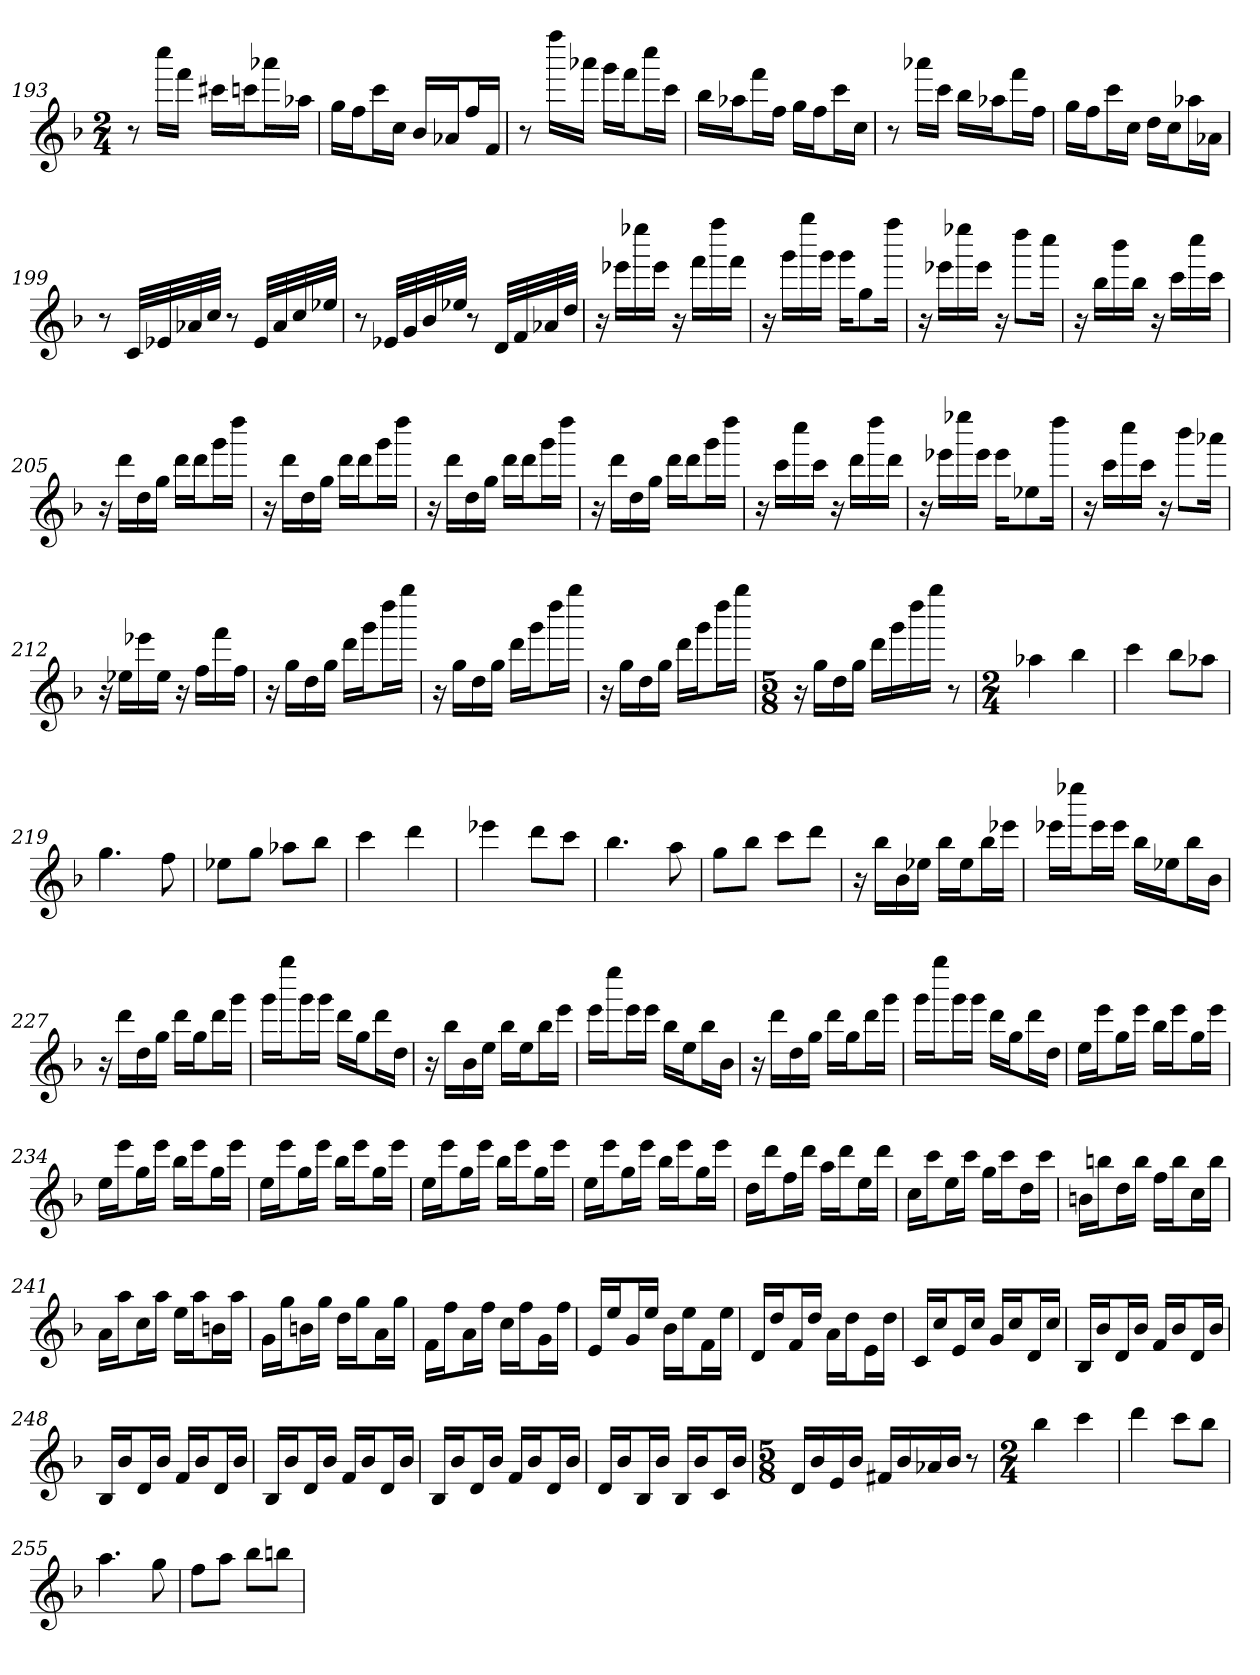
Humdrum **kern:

**kern
*part1
*staff1
*clefG2
*k[b-]
*F:
*M2/4
=193
8r
16cccc\LL
16fff\JJ
16ccc#X\LL
16cccn\J
16aaa-X\L
16aa-X\JJ
=194
16gg\LL
16ff\J
16ccc\L
16cc\JJ
16b-/LL
16a-X/J
16ff/L
16f/JJ
=195
8r
16ffff\LL
16aaa-X\JJ
16ggg\LL
16fff\J
16cccc\L
16ccc\JJ
=196
16bb-\LL
16aa-X\J
16fff\L
16ff\JJ
16gg\LL
16ff\J
16ccc\L
16cc\JJ
=197
8r
16aaa-X\LL
16ccc\JJ
16bb-\LL
16aa-X\J
16fff\L
16ff\JJ
=198
16gg\LL
16ff\J
16ccc\L
16cc\JJ
16dd\LL
16cc\J
16aa-X\L
16a-X\JJ
=199
8r
32c/LLL
32e-X/
32a-X/
32cc/JJJ
8r
32e-/LLL
32a-/
32cc/
32ee-X/JJJ
=200
8r
32e-X/LLL
32g/
32b-/
32ee-X/JJJ
8r
32d/LLL
32f/
32a-X/
32dd/JJJ
=201
16r
16eee-X\LL
16eeee-X\
16eee-\JJ
16r
16fff\LL
16ffff\
16fff\JJ
=202
16r
16ggg\LL
16gggg\
16ggg\JJ
16ggg\KL
8gg\
16ffff\Jk
=203
16r
16eee-X\LL
16eeee-X\
16eee-\JJ
16r
8dddd\L
16cccc\Jk
=204
16r
16bb-\LL
16bbb-\
16bb-\JJ
16r
16ccc\LL
16cccc\
16ccc\JJ
=205
16r
16ddd\LL
16dd\
16gg\JJ
16ddd\LL
16ddd\J
16ggg\L
16dddd\JJ
=206
16r
16ddd\LL
16dd\
16gg\JJ
16ddd\LL
16ddd\J
16ggg\L
16dddd\JJ
=207
16r
16ddd\LL
16dd\
16gg\JJ
16ddd\LL
16ddd\J
16ggg\L
16dddd\JJ
=208
16r
16ddd\LL
16dd\
16gg\JJ
16ddd\LL
16ddd\J
16ggg\L
16dddd\JJ
=209
16r
16ccc\LL
16cccc\
16ccc\JJ
16r
16ddd\LL
16dddd\
16ddd\JJ
=210
16r
16eee-X\LL
16eeee-X\
16eee-\JJ
16eee-\KL
8ee-X\
16dddd\Jk
=211
16r
16ccc\LL
16cccc\
16ccc\JJ
16r
8bbb-\L
16aaa-X\Jk
=212
16r
16ee-X\LL
16eee-X\
16ee-\JJ
16r
16ff\LL
16fff\
16ff\JJ
=213
16r
16gg\LL
16dd\
16gg\JJ
16ddd\LL
16ggg\J
16dddd\L
16gggg\JJ
=214
16r
16gg\LL
16dd\
16gg\JJ
16ddd\LL
16ggg\J
16dddd\L
16gggg\JJ
=215
16r
16gg\LL
16dd\
16gg\JJ
16ddd\LL
16ggg\J
16dddd\L
16gggg\JJ
=216
*M5/8
16r
16gg\LL
16dd\
16gg\JJ
16ddd\LL
16ggg\
16dddd\
16gggg\JJ
8r
=217
*M2/4
4aa-X
4bb-
=218
4ccc
8bb-\L
8aa-X\J
=219
4.gg
8ff
=220
8ee-X\L
8gg\J
8aa-X\L
8bb-\J
=221
4ccc
4ddd
=222
4eee-X
8ddd\L
8ccc\J
=223
4.bb-
8aa
=224
8gg\L
8bb-\J
8ccc\L
8ddd\J
=225
16r
16bb-\LL
16b-\
16ee-X\JJ
16bb-\LL
16ee-\J
16bb-\L
16eee-X\JJ
=226
16eee-X\LL
16eeee-X\J
16eee-\L
16eee-\JJ
16bb-\LL
16ee-X\J
16bb-\L
16b-\JJ
=227
16r
16ddd\LL
16dd\
16gg\JJ
16ddd\LL
16gg\J
16ddd\L
16ggg\JJ
=228
16ggg\LL
16gggg\J
16ggg\L
16ggg\JJ
16ddd\LL
16gg\J
16ddd\L
16dd\JJ
=229
16r
16bb-\LL
16b-\
16ee\JJ
16bb-\LL
16ee\J
16bb-\L
16eee\JJ
=230
16eee\LL
16eeee\J
16eee\L
16eee\JJ
16bb-\LL
16ee\J
16bb-\L
16b-\JJ
=231
16r
16ddd\LL
16dd\
16gg\JJ
16ddd\LL
16gg\J
16ddd\L
16ggg\JJ
=232
16ggg\LL
16gggg\J
16ggg\L
16ggg\JJ
16ddd\LL
16gg\J
16ddd\L
16dd\JJ
=233
16ee\LL
16eee\J
16gg\L
16eee\JJ
16bb-\LL
16eee\J
16gg\L
16eee\JJ
=234
16ee\LL
16eee\J
16gg\L
16eee\JJ
16bb-\LL
16eee\J
16gg\L
16eee\JJ
=235
16ee\LL
16eee\J
16gg\L
16eee\JJ
16bb-\LL
16eee\J
16gg\L
16eee\JJ
=236
16ee\LL
16eee\J
16gg\L
16eee\JJ
16bb-\LL
16eee\J
16gg\L
16eee\JJ
=237
16ee\LL
16eee\J
16gg\L
16eee\JJ
16bb-\LL
16eee\J
16gg\L
16eee\JJ
=238
16dd\LL
16ddd\J
16ff\L
16ddd\JJ
16aa\LL
16ddd\J
16ee\L
16ddd\JJ
=239
16cc\LL
16ccc\J
16ee\L
16ccc\JJ
16gg\LL
16ccc\J
16dd\L
16ccc\JJ
=240
16bn\LL
16bbn\J
16dd\L
16bb\JJ
16ff\LL
16bb\J
16cc\L
16bb\JJ
=241
16a\LL
16aa\J
16cc\L
16aa\JJ
16ee\LL
16aa\J
16bn\L
16aa\JJ
=242
16g\LL
16gg\J
16bn\L
16gg\JJ
16dd\LL
16gg\J
16a\L
16gg\JJ
=243
16f\LL
16ff\J
16a\L
16ff\JJ
16cc\LL
16ff\J
16g\L
16ff\JJ
=244
16e/LL
16ee/J
16g/L
16ee/JJ
16b-\LL
16ee\J
16f\L
16ee\JJ
=245
16d/LL
16dd/J
16f/L
16dd/JJ
16a\LL
16dd\J
16e\L
16dd\JJ
=246
16c/LL
16cc/J
16e/L
16cc/JJ
16g/LL
16cc/J
16d/L
16cc/JJ
=247
16B-/LL
16b-/J
16d/L
16b-/JJ
16f/LL
16b-/J
16d/L
16b-/JJ
=248
16B-/LL
16b-/J
16d/L
16b-/JJ
16f/LL
16b-/J
16d/L
16b-/JJ
=249
16B-/LL
16b-/J
16d/L
16b-/JJ
16f/LL
16b-/J
16d/L
16b-/JJ
=250
16B-/LL
16b-/J
16d/L
16b-/JJ
16f/LL
16b-/J
16d/L
16b-/JJ
=251
16d/LL
16b-/J
16B-/L
16b-/JJ
16B-/LL
16b-/J
16c/L
16b-/JJ
=252
*M5/8
16d/LL
16b-/
16e/
16b-/JJ
16f#X/LL
16b-/
16a-X/
16b-/JJ
8r
=253
*M2/4
4bb-
4ccc
=254
4ddd
8ccc\L
8bb-\J
=255
4.aa
8gg
=256
8ff\L
8aa\J
8bb-\L
8bbn\J
=
*-
